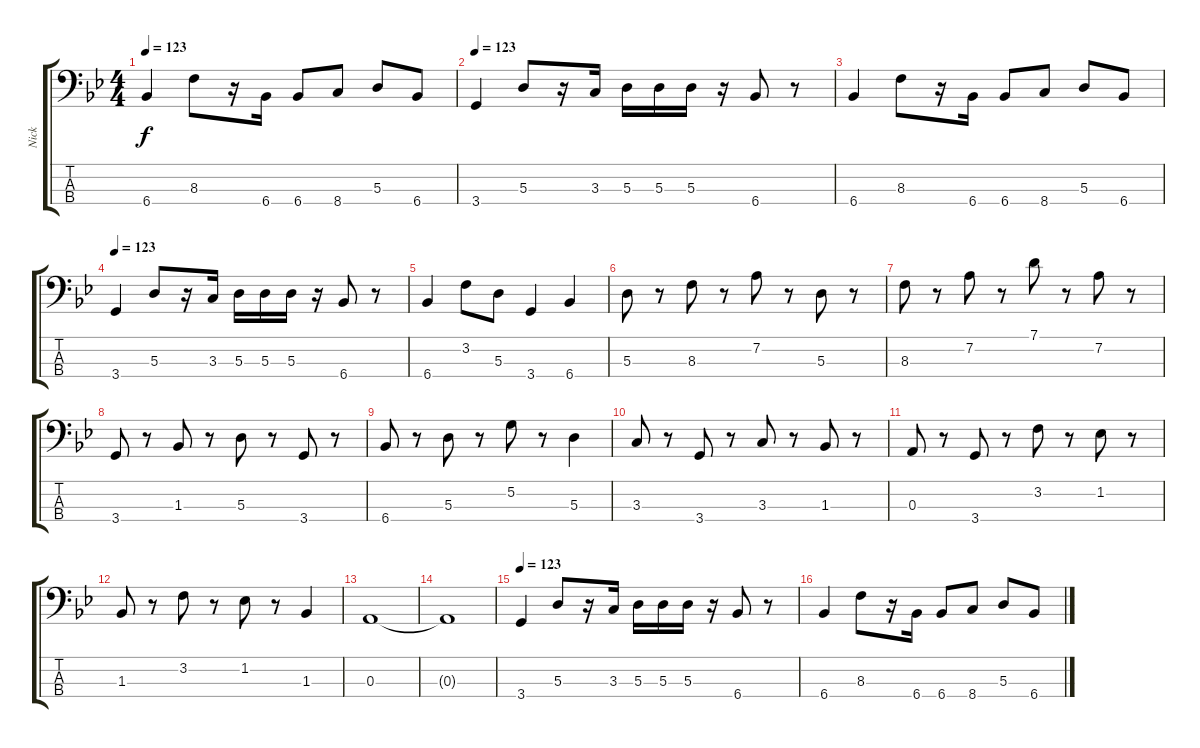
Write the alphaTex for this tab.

\track ("Nick" "Nick") {instrument electricbassfinger}
\staff {score tabs}
\tuning (G2 D2 A1 E1) {hide}
\ts (4 4)
\tempo 123
\clef f4
\ks bb
6.4.4{dy f} 8.3.8 r.16 6.4.16 6.4.8 8.4.8 5.3.8 6.4.8 |
\tempo 123
3.4.4 5.3.8 r.16 3.3.16 5.3.16 5.3.16 5.3.16 r.16 6.4.8 r.8 |
6.4.4 8.3.8 r.16 6.4.16 6.4.8 8.4.8 5.3.8 6.4.8 |
\tempo 123
3.4.4 5.3.8 r.16 3.3.16 5.3.16 5.3.16 5.3.16 r.16 6.4.8 r.8 |
6.4.4 3.2.8 5.3.8 3.4.4 6.4.4 |
5.3.8 r.8 8.3.8 r.8 7.2.8 r.8 5.3.8 r.8 |
8.3.8 r.8 7.2.8 r.8 7.1.8 r.8 7.2.8 r.8 |
3.4.8 r.8 1.3.8 r.8 5.3.8 r.8 3.4.8 r.8 |
6.4.8 r.8 5.3.8 r.8 5.2.8 r.8 5.3.4 |
3.3.8 r.8 3.4.8 r.8 3.3.8 r.8 1.3.8 r.8 |
0.3.8 r.8 3.4.8 r.8 3.2.8 r.8 1.2.8 r.8 |
1.3.8 r.8 3.2.8 r.8 1.2.8 r.8 1.3.4 |
0.3.1 |
0.3{t}.1 |
\tempo 123
3.4.4 5.3.8 r.16 3.3.16 5.3.16 5.3.16 5.3.16 r.16 6.4.8 r.8 |
6.4.4 8.3.8 r.16 6.4.16 6.4.8 8.4.8 5.3.8 6.4.8
